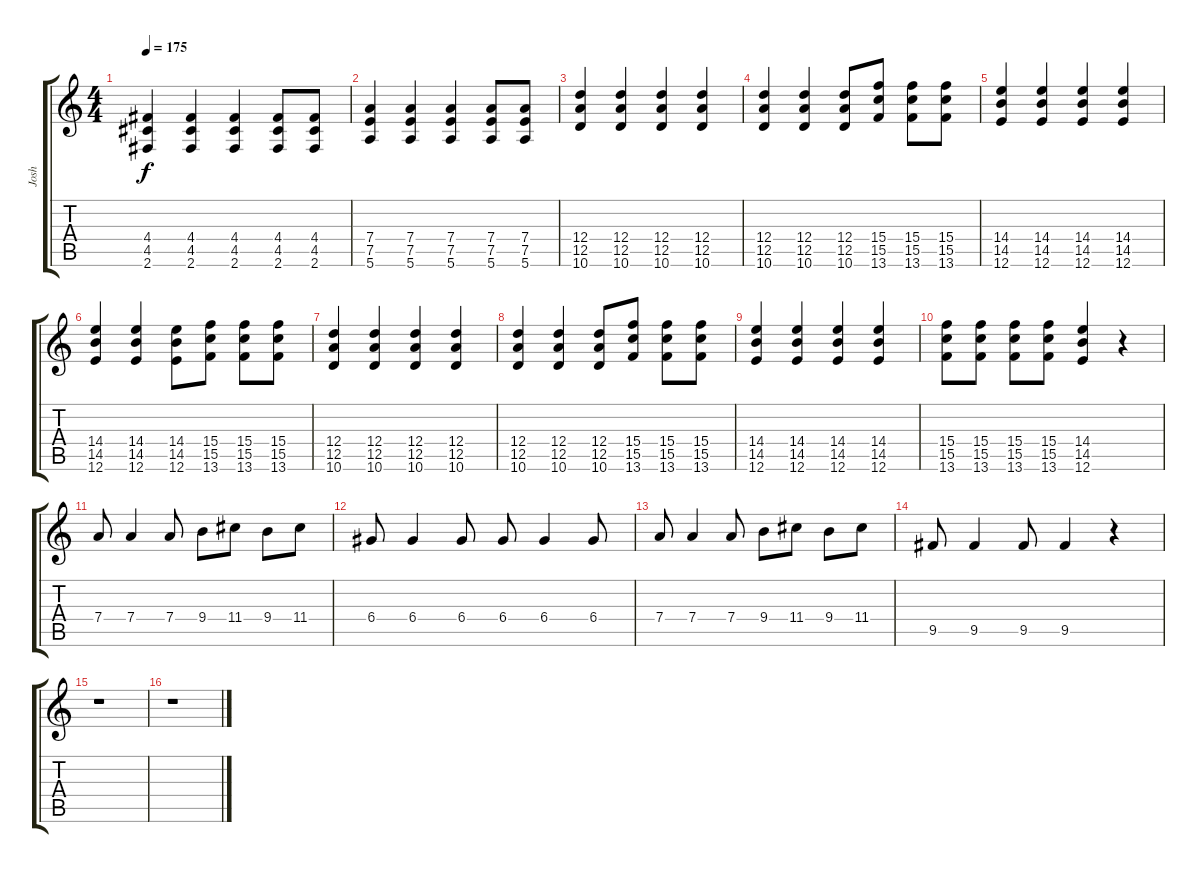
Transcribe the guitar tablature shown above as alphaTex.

\track ("Josh" "Josh") {instrument acousticguitarnylon}
\staff {score tabs}
\tuning (E4 B3 G3 D3 A2 E2) {hide}
\ts (4 4)
\tempo 175
\clef g2
\ks c
(4.4 4.5 2.6).4{dy f} (4.4 4.5 2.6).4 (4.4 4.5 2.6).4 (4.4 4.5 2.6).8 (4.4 4.5 2.6).8 |
(7.4 7.5 5.6).4 (7.4 7.5 5.6).4 (7.4 7.5 5.6).4 (7.4 7.5 5.6).8 (7.4 7.5 5.6).8 |
(12.4 12.5 10.6).4 (12.4 12.5 10.6).4 (12.4 12.5 10.6).4 (12.4 12.5 10.6).4 |
(12.4 12.5 10.6).4 (12.4 12.5 10.6).4 (12.4 12.5 10.6).8 (15.4 15.5 13.6).8 (15.4 15.5 13.6).8 (15.4 15.5 13.6).8 |
(14.4 14.5 12.6).4 (14.4 14.5 12.6).4 (14.4 14.5 12.6).4 (14.4 14.5 12.6).4 |
(14.4 14.5 12.6).4 (14.4 14.5 12.6).4 (14.4 14.5 12.6).8 (15.4 15.5 13.6).8 (15.4 15.5 13.6).8 (15.4 15.5 13.6).8 |
(12.4 12.5 10.6).4 (12.4 12.5 10.6).4 (12.4 12.5 10.6).4 (12.4 12.5 10.6).4 |
(12.4 12.5 10.6).4 (12.4 12.5 10.6).4 (12.4 12.5 10.6).8 (15.4 15.5 13.6).8 (15.4 15.5 13.6).8 (15.4 15.5 13.6).8 |
(14.4 14.5 12.6).4 (14.4 14.5 12.6).4 (14.4 14.5 12.6).4 (14.4 14.5 12.6).4 |
(15.4 15.5 13.6).8 (15.4 15.5 13.6).8 (15.4 15.5 13.6).8 (15.4 15.5 13.6).8 (14.4 14.5 12.6).4 r.4 |
7.4.8 7.4.4 7.4.8 9.4.8 11.4.8 9.4.8 11.4.8 |
6.4.8 6.4.4 6.4.8 6.4.8 6.4.4 6.4.8 |
7.4.8 7.4.4 7.4.8 9.4.8 11.4.8 9.4.8 11.4.8 |
9.5.8 9.5.4 9.5.8 9.5.4 r.4 |
r.1 |
r.1
